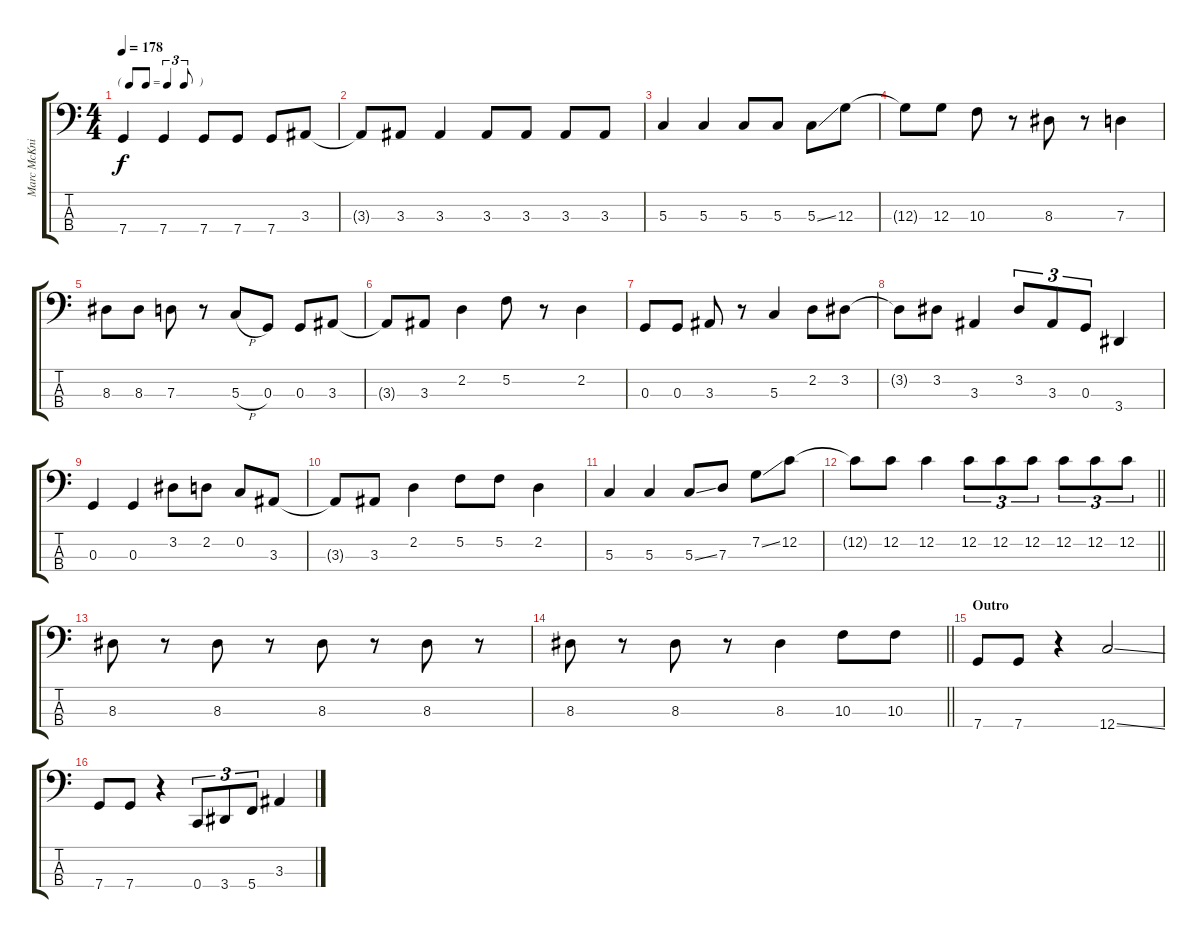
\track ("Marc McKnight" "Marc McKni") {instrument electricbassfinger}
\staff {score tabs}
\tuning (F2 C2 G1 C1) {hide}
\ts (4 4)
\tf triplet8th
\tempo 178
\clef f4
\ks c
7.4.4{dy f} 7.4.4 7.4.8 7.4.8 7.4.8 3.3.8 |
3.3{t}.8 3.3.8 3.3.4 3.3.8 3.3.8 3.3.8 3.3.8 |
5.3.4 5.3.4 5.3.8 5.3.8 5.3{ss}.8 12.3.8 |
12.3{t}.8 12.3.8 10.3.8 r.8 8.3.8 r.8 7.3.4 |
8.3.8 8.3.8 7.3.8 r.8 5.3{h}.8 0.3.8 0.3.8 3.3.8 |
3.3{t}.8 3.3.8 2.2.4 5.2.8 r.8 2.2.4 |
0.3.8 0.3.8 3.3.8 r.8 5.3.4 2.2.8 3.2.8 |
3.2{t}.8 3.2.8 3.3.4 3.2.8{tu (3 2)} 3.3.8{tu (3 2)} 0.3.8{tu (3 2)} 3.4.4 |
0.3.4 0.3.4 3.2.8 2.2.8 0.2.8 3.3.8 |
3.3{t}.8 3.3.8 2.2.4 5.2.8 5.2.8 2.2.4 |
5.3.4 5.3.4 5.3{ss}.8 7.3.8 7.2{ss}.8 12.2.8 |
\barLineRight lightlight
12.2{t}.8 12.2.8 12.2.4 12.2.8{tu (3 2)} 12.2.8{tu (3 2)} 12.2.8{tu (3 2)} 12.2.8{tu (3 2)} 12.2.8{tu (3 2)} 12.2.8{tu (3 2)} |
8.3.8 r.8 8.3.8 r.8 8.3.8 r.8 8.3.8 r.8 |
\barLineRight lightlight
8.3.8 r.8 8.3.8 r.8 8.3.4 10.3.8 10.3.8 |
\section ("" "Outro")
7.4.8 7.4.8 r.4 12.4{ss}.2 |
7.4.8 7.4.8 r.4 0.4.8{tu (3 2)} 3.4.8{tu (3 2)} 5.4.8{tu (3 2)} 3.3.4
